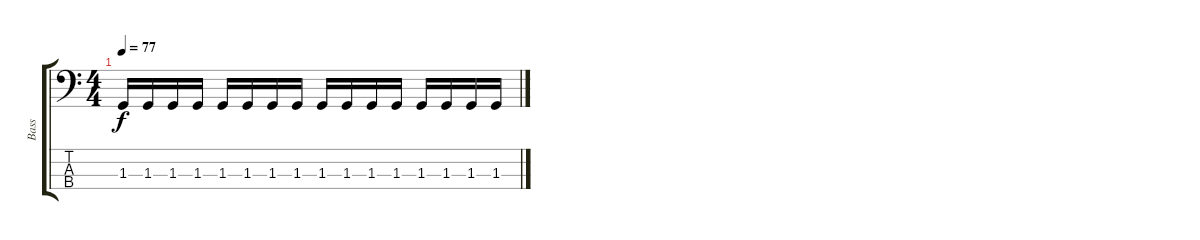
\track ("Bass" "Bass") {instrument electricbassfinger}
\staff {score tabs}
\tuning (E2 B1 Gb1 B0) {hide}
\ts (4 4)
\tempo 77
\clef f4
\ks c
1.3.16{dy f} 1.3.16 1.3.16 1.3.16 1.3.16 1.3.16 1.3.16 1.3.16 1.3.16 1.3.16 1.3.16 1.3.16 1.3.16 1.3.16 1.3.16 1.3.16
